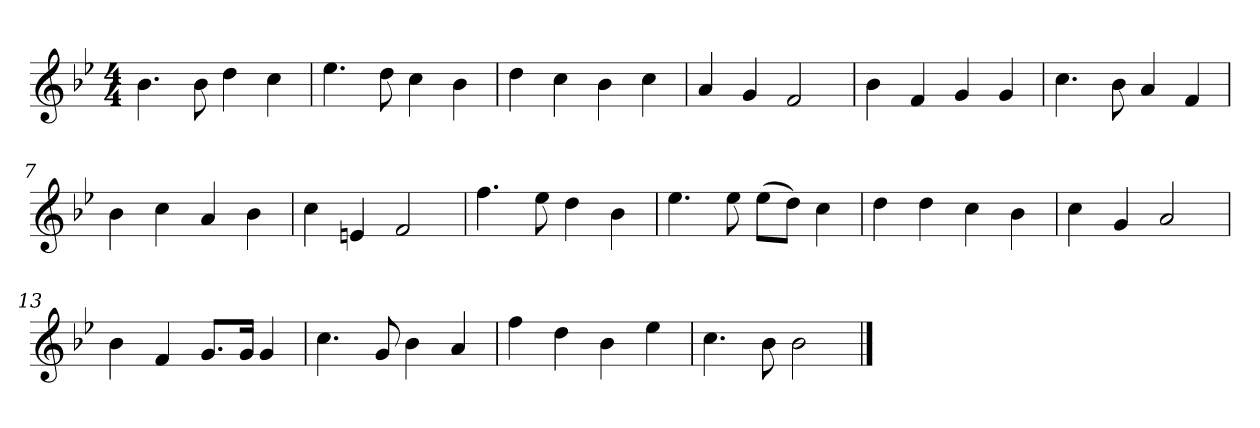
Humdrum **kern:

**kern
*part1
*staff1
*clefG2
*k[b-e-]
*B-:
*M4/4
=1
4.b-
8b-
4dd
4cc
=2
4.ee-
8dd
4cc
4b-
=3
4dd
4cc
4b-
4cc
=4
4a
4g
2f
=5
4b-
4f
4g
4g
=6
4.cc
8b-
4a
4f
=7
4b-
4cc
4a
4b-
=8
4cc
4en
2f
=9
4.ff
8ee-
4dd
4b-
=10
4.ee-
8ee-
(8ee-\L
8dd\J)
4cc
=11
4dd
4dd
4cc
4b-
=12
4cc
4g
2a
=13
4b-
4f
8.g/L
16g/Jk
4g
=14
4.cc
8g
4b-
4a
=15
4ff
4dd
4b-
4ee-
=16
4.cc
8b-
2b-
==
*-
